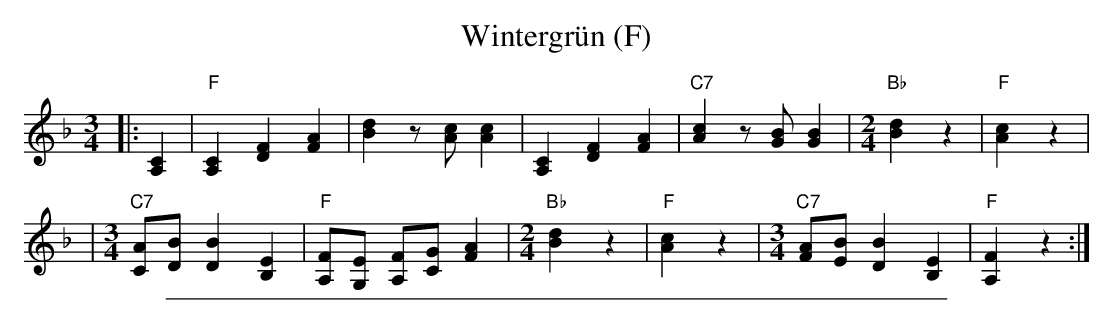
X:1
T: Wintergr\"un (F)
M: 3/4
L: 1/8
K: F
|: [C2A,2] \
| "F"[C2A,2] [F2D2] [A2F2] | [d2B2] z[cA] [c2A2] \
| [C2A,2] [F2D2] [A2F2] | "C7"[c2A2] z[BG] [B2G2] \
|[M:2/4] "Bb"[d2B2] z2 | "F"[c2A2] z2 |
|[M:3/4] "C7"[AC][BD] [B2D2] [E2B,2] | "F"[FA,][EG,] [FA,][GC] [A2F2] \
|[M:2/4] "Bb"[d2B2] z2 | "F"[c2A2] z2 \
|[M:3/4] "C7"[AF][BE] [B2D2] [E2B,2] | "F"[F2A,2] z2 :|
